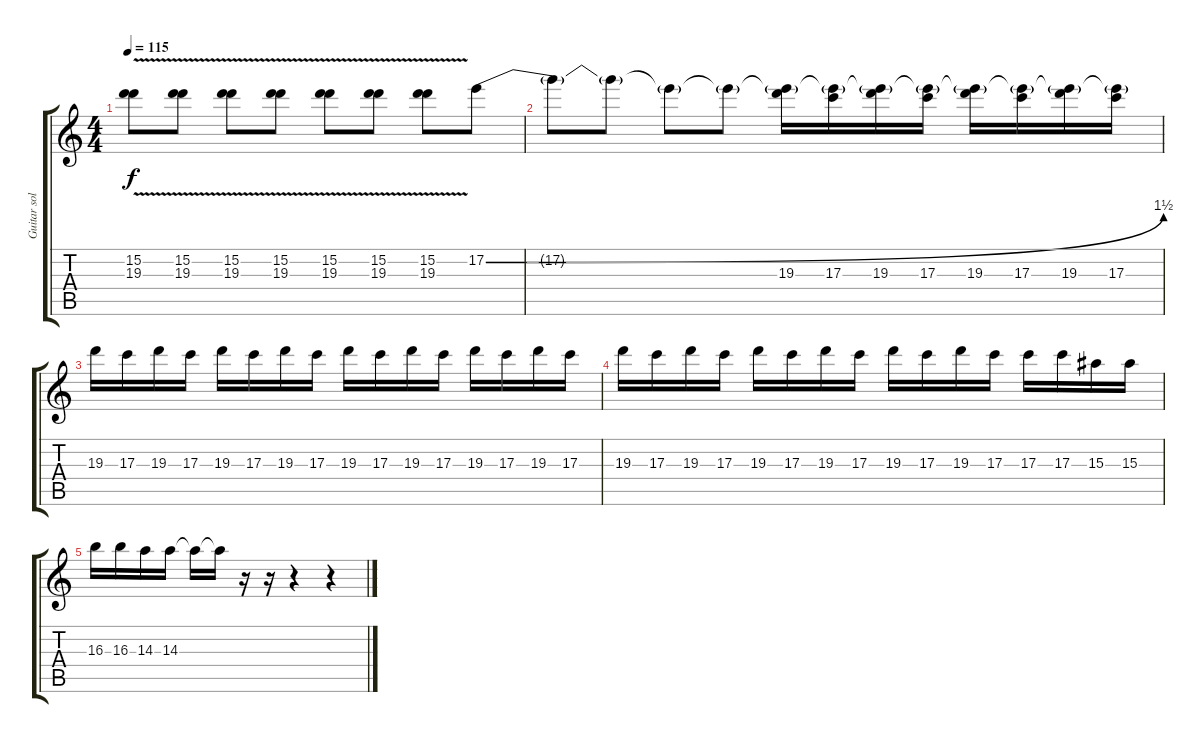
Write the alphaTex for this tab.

\track ("Guitar solo et doublage" "Guitar sol") {instrument distortionguitar}
\staff {score tabs}
\tuning (E4 B3 G3 D3 A2 E2) {hide}
\ts (4 4)
\tempo 115
\clef g2
\ks c
(15.2{v} 19.3).8{dy f} (15.2{v} 19.3).8 (15.2{v} 19.3).8 (15.2{v} 19.3).8 (15.2{v} 19.3).8 (15.2{v} 19.3).8 (15.2{v} 19.3).8 17.2{be (bend 0 0 60 6)}.8 |
17.2{t}.8 17.2{t}.8 17.2{t}.8 17.2{t}.8 (17.2{t} 19.3).16 (17.2{t} 17.3).16 (17.2{t} 19.3).16 (17.2{t} 17.3).16 (17.2{t} 19.3).16 (17.2{t} 17.3).16 (17.2{t} 19.3).16 (17.2{t} 17.3).16 |
19.3.16 17.3.16 19.3.16 17.3.16 19.3.16 17.3.16 19.3.16 17.3.16 19.3.16 17.3.16 19.3.16 17.3.16 19.3.16 17.3.16 19.3.16 17.3.16 |
19.3.16 17.3.16 19.3.16 17.3.16 19.3.16 17.3.16 19.3.16 17.3.16 19.3.16 17.3.16 19.3.16 17.3.16 17.3.16 17.3.16 15.3.16 15.3.16 |
16.3.16 16.3.16 14.3.16 14.3.16 14.3{t}.16 14.3{t}.16 r.16 r.16 r.4 r.4
